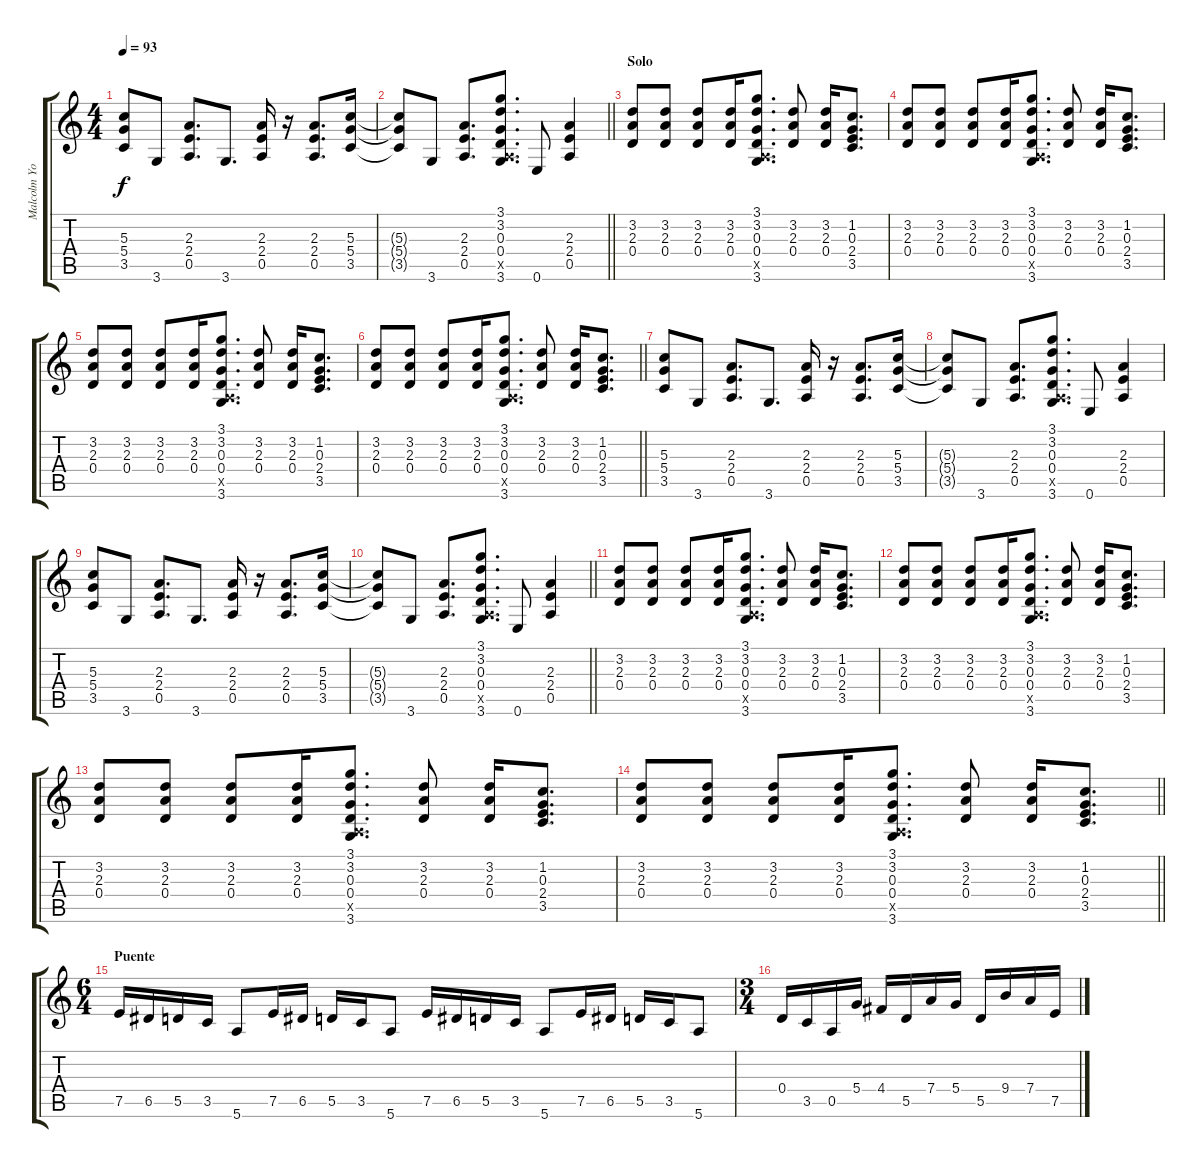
\track ("Malcolm Young" "Malcolm Yo") {instrument distortionguitar}
\staff {score tabs}
\tuning (E4 B3 G3 D3 A2 E2) {hide}
\ts (4 4)
\tempo 93
\clef g2
\ks c
(5.3 5.4 3.5).8{dy f} 3.6.8 (2.3 2.4 0.5).8{d} 3.6.8{d} (2.3 2.4 0.5).16 r.16 (2.3 2.4 0.5).8{d} (5.3 5.4 3.5).16 |
\barLineRight lightlight
(5.3{t} 5.4{t} 3.5{t}).8 3.6.8 (2.3 2.4 0.5).8{d} (3.1 3.2 0.3 0.4 0.5{x} 3.6).8{d} 0.6.8 (2.3 2.4 0.5).4 |
\section ("" "Solo")
(3.2 2.3 0.4).8 (3.2 2.3 0.4).8 (3.2 2.3 0.4).8 (3.2 2.3 0.4).16 (3.1 3.2 0.3 0.4 0.5{x} 3.6).8{d} (3.2 2.3 0.4).8 (3.2 2.3 0.4).16 (1.2 0.3 2.4 3.5).8{d} |
(3.2 2.3 0.4).8 (3.2 2.3 0.4).8 (3.2 2.3 0.4).8 (3.2 2.3 0.4).16 (3.1 3.2 0.3 0.4 0.5{x} 3.6).8{d} (3.2 2.3 0.4).8 (3.2 2.3 0.4).16 (1.2 0.3 2.4 3.5).8{d} |
(3.2 2.3 0.4).8 (3.2 2.3 0.4).8 (3.2 2.3 0.4).8 (3.2 2.3 0.4).16 (3.1 3.2 0.3 0.4 0.5{x} 3.6).8{d} (3.2 2.3 0.4).8 (3.2 2.3 0.4).16 (1.2 0.3 2.4 3.5).8{d} |
\barLineRight lightlight
(3.2 2.3 0.4).8 (3.2 2.3 0.4).8 (3.2 2.3 0.4).8 (3.2 2.3 0.4).16 (3.1 3.2 0.3 0.4 0.5{x} 3.6).8{d} (3.2 2.3 0.4).8 (3.2 2.3 0.4).16 (1.2 0.3 2.4 3.5).8{d} |
(5.3 5.4 3.5).8 3.6.8 (2.3 2.4 0.5).8{d} 3.6.8{d} (2.3 2.4 0.5).16 r.16 (2.3 2.4 0.5).8{d} (5.3 5.4 3.5).16 |
(5.3{t} 5.4{t} 3.5{t}).8 3.6.8 (2.3 2.4 0.5).8{d} (3.1 3.2 0.3 0.4 0.5{x} 3.6).8{d} 0.6.8 (2.3 2.4 0.5).4 |
(5.3 5.4 3.5).8 3.6.8 (2.3 2.4 0.5).8{d} 3.6.8{d} (2.3 2.4 0.5).16 r.16 (2.3 2.4 0.5).8{d} (5.3 5.4 3.5).16 |
\barLineRight lightlight
(5.3{t} 5.4{t} 3.5{t}).8 3.6.8 (2.3 2.4 0.5).8{d} (3.1 3.2 0.3 0.4 0.5{x} 3.6).8{d} 0.6.8 (2.3 2.4 0.5).4 |
(3.2 2.3 0.4).8 (3.2 2.3 0.4).8 (3.2 2.3 0.4).8 (3.2 2.3 0.4).16 (3.1 3.2 0.3 0.4 0.5{x} 3.6).8{d} (3.2 2.3 0.4).8 (3.2 2.3 0.4).16 (1.2 0.3 2.4 3.5).8{d} |
(3.2 2.3 0.4).8 (3.2 2.3 0.4).8 (3.2 2.3 0.4).8 (3.2 2.3 0.4).16 (3.1 3.2 0.3 0.4 0.5{x} 3.6).8{d} (3.2 2.3 0.4).8 (3.2 2.3 0.4).16 (1.2 0.3 2.4 3.5).8{d} |
(3.2 2.3 0.4).8 (3.2 2.3 0.4).8 (3.2 2.3 0.4).8 (3.2 2.3 0.4).16 (3.1 3.2 0.3 0.4 0.5{x} 3.6).8{d} (3.2 2.3 0.4).8 (3.2 2.3 0.4).16 (1.2 0.3 2.4 3.5).8{d} |
\barLineRight lightlight
(3.2 2.3 0.4).8 (3.2 2.3 0.4).8 (3.2 2.3 0.4).8 (3.2 2.3 0.4).16 (3.1 3.2 0.3 0.4 0.5{x} 3.6).8{d} (3.2 2.3 0.4).8 (3.2 2.3 0.4).16 (1.2 0.3 2.4 3.5).8{d} |
\ts (6 4)
\section ("" "Puente")
7.5.16 6.5.16 5.5.16 3.5.16 5.6.8 7.5.16 6.5.16 5.5.16 3.5.16 5.6.8 7.5.16 6.5.16 5.5.16 3.5.16 5.6.8 7.5.16 6.5.16 5.5.16 3.5.16 5.6.8 |
\ts (3 4)
0.4.16 3.5.16 0.5.16 5.4.16 4.4.16 5.5.16 7.4.16 5.4.16 5.5.16 9.4.16 7.4.16 7.5.16
